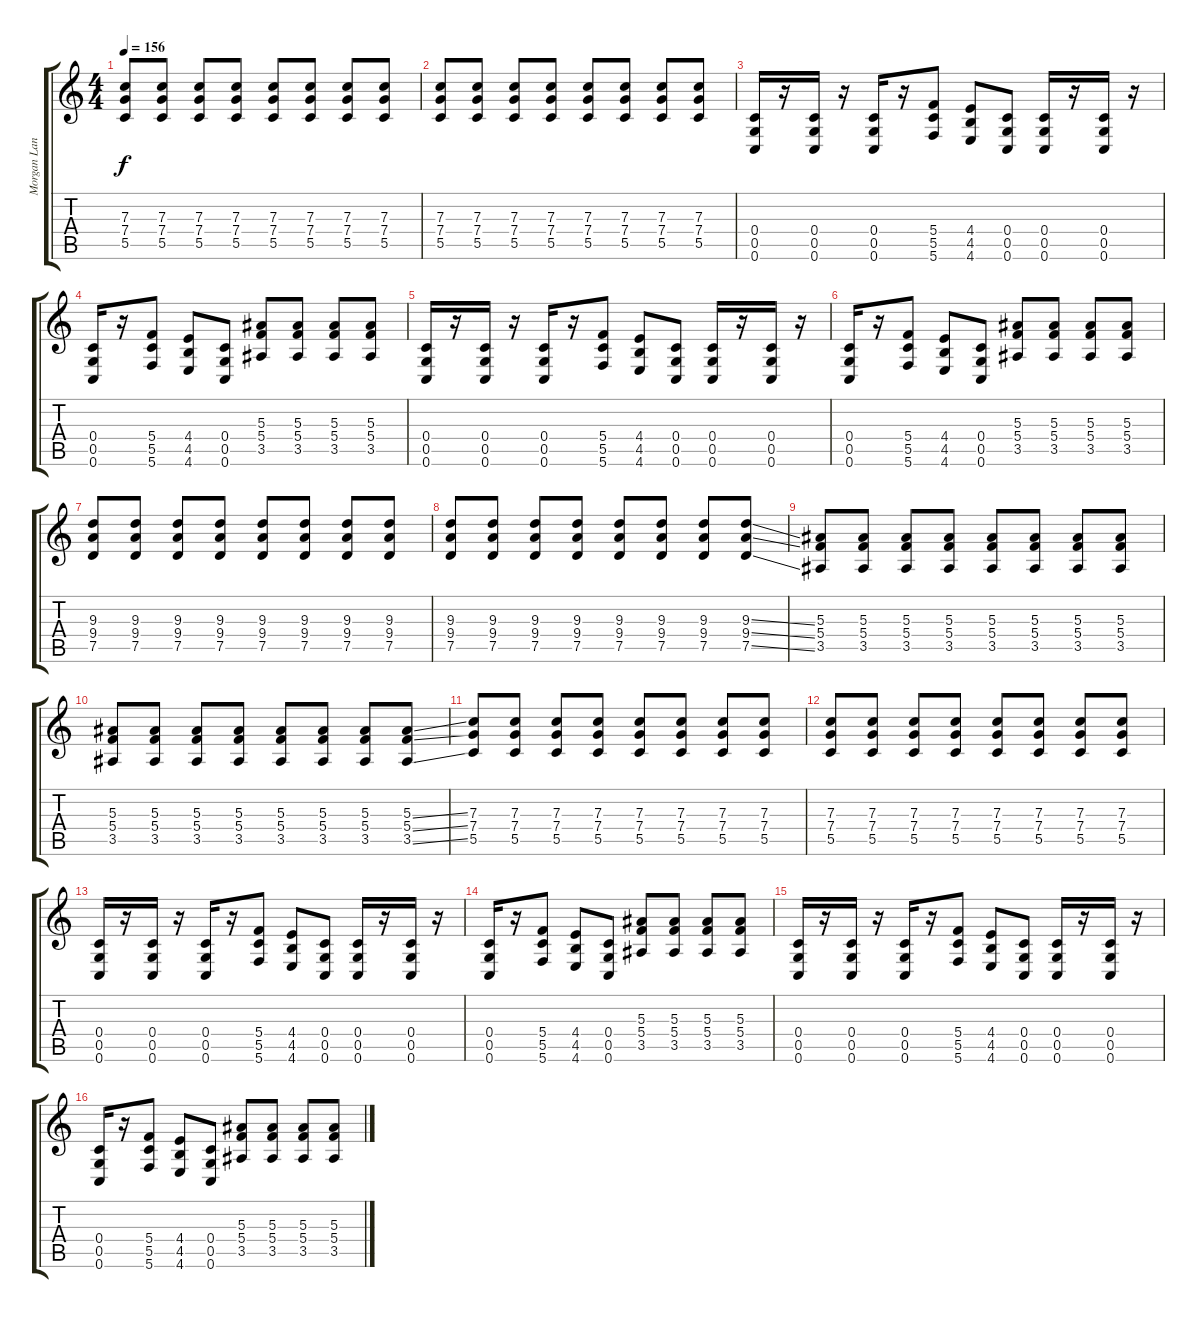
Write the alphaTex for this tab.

\track ("Morgan Lander" "Morgan Lan") {instrument distortionguitar}
\staff {score tabs}
\tuning (D4 A3 F3 C3 G2 C2) {hide}
\ts (4 4)
\tempo 156
\clef g2
\ks c
(7.3 7.4 5.5).8{dy f} (7.3 7.4 5.5).8 (7.3 7.4 5.5).8 (7.3 7.4 5.5).8 (7.3 7.4 5.5).8 (7.3 7.4 5.5).8 (7.3 7.4 5.5).8 (7.3 7.4 5.5).8 |
(7.3 7.4 5.5).8 (7.3 7.4 5.5).8 (7.3 7.4 5.5).8 (7.3 7.4 5.5).8 (7.3 7.4 5.5).8 (7.3 7.4 5.5).8 (7.3 7.4 5.5).8 (7.3 7.4 5.5).8 |
(0.4 0.5 0.6).16 r.16 (0.4 0.5 0.6).16 r.16 (0.4 0.5 0.6).16 r.16 (5.4 5.5 5.6).8 (4.4 4.5 4.6).8 (0.4 0.5 0.6).8 (0.4 0.5 0.6).16 r.16 (0.4 0.5 0.6).16 r.16 |
(0.4 0.5 0.6).16 r.16 (5.4 5.5 5.6).8 (4.4 4.5 4.6).8 (0.4 0.5 0.6).8 (5.3 5.4 3.5).8 (5.3 5.4 3.5).8 (5.3 5.4 3.5).8 (5.3 5.4 3.5).8 |
(0.4 0.5 0.6).16 r.16 (0.4 0.5 0.6).16 r.16 (0.4 0.5 0.6).16 r.16 (5.4 5.5 5.6).8 (4.4 4.5 4.6).8 (0.4 0.5 0.6).8 (0.4 0.5 0.6).16 r.16 (0.4 0.5 0.6).16 r.16 |
(0.4 0.5 0.6).16 r.16 (5.4 5.5 5.6).8 (4.4 4.5 4.6).8 (0.4 0.5 0.6).8 (5.3 5.4 3.5).8 (5.3 5.4 3.5).8 (5.3 5.4 3.5).8 (5.3 5.4 3.5).8 |
(9.3 9.4 7.5).8 (9.3 9.4 7.5).8 (9.3 9.4 7.5).8 (9.3 9.4 7.5).8 (9.3 9.4 7.5).8 (9.3 9.4 7.5).8 (9.3 9.4 7.5).8 (9.3 9.4 7.5).8 |
(9.3 9.4 7.5).8 (9.3 9.4 7.5).8 (9.3 9.4 7.5).8 (9.3 9.4 7.5).8 (9.3 9.4 7.5).8 (9.3 9.4 7.5).8 (9.3 9.4 7.5).8 (9.3{ss} 9.4{ss} 7.5{ss}).8 |
(5.3 5.4 3.5).8 (5.3 5.4 3.5).8 (5.3 5.4 3.5).8 (5.3 5.4 3.5).8 (5.3 5.4 3.5).8 (5.3 5.4 3.5).8 (5.3 5.4 3.5).8 (5.3 5.4 3.5).8 |
(5.3 5.4 3.5).8 (5.3 5.4 3.5).8 (5.3 5.4 3.5).8 (5.3 5.4 3.5).8 (5.3 5.4 3.5).8 (5.3 5.4 3.5).8 (5.3 5.4 3.5).8 (5.3{ss} 5.4{ss} 3.5{ss}).8 |
(7.3 7.4 5.5).8 (7.3 7.4 5.5).8 (7.3 7.4 5.5).8 (7.3 7.4 5.5).8 (7.3 7.4 5.5).8 (7.3 7.4 5.5).8 (7.3 7.4 5.5).8 (7.3 7.4 5.5).8 |
(7.3 7.4 5.5).8 (7.3 7.4 5.5).8 (7.3 7.4 5.5).8 (7.3 7.4 5.5).8 (7.3 7.4 5.5).8 (7.3 7.4 5.5).8 (7.3 7.4 5.5).8 (7.3 7.4 5.5).8 |
(0.4 0.5 0.6).16 r.16 (0.4 0.5 0.6).16 r.16 (0.4 0.5 0.6).16 r.16 (5.4 5.5 5.6).8 (4.4 4.5 4.6).8 (0.4 0.5 0.6).8 (0.4 0.5 0.6).16 r.16 (0.4 0.5 0.6).16 r.16 |
(0.4 0.5 0.6).16 r.16 (5.4 5.5 5.6).8 (4.4 4.5 4.6).8 (0.4 0.5 0.6).8 (5.3 5.4 3.5).8 (5.3 5.4 3.5).8 (5.3 5.4 3.5).8 (5.3 5.4 3.5).8 |
(0.4 0.5 0.6).16 r.16 (0.4 0.5 0.6).16 r.16 (0.4 0.5 0.6).16 r.16 (5.4 5.5 5.6).8 (4.4 4.5 4.6).8 (0.4 0.5 0.6).8 (0.4 0.5 0.6).16 r.16 (0.4 0.5 0.6).16 r.16 |
(0.4 0.5 0.6).16 r.16 (5.4 5.5 5.6).8 (4.4 4.5 4.6).8 (0.4 0.5 0.6).8 (5.3 5.4 3.5).8 (5.3 5.4 3.5).8 (5.3 5.4 3.5).8 (5.3 5.4 3.5).8
